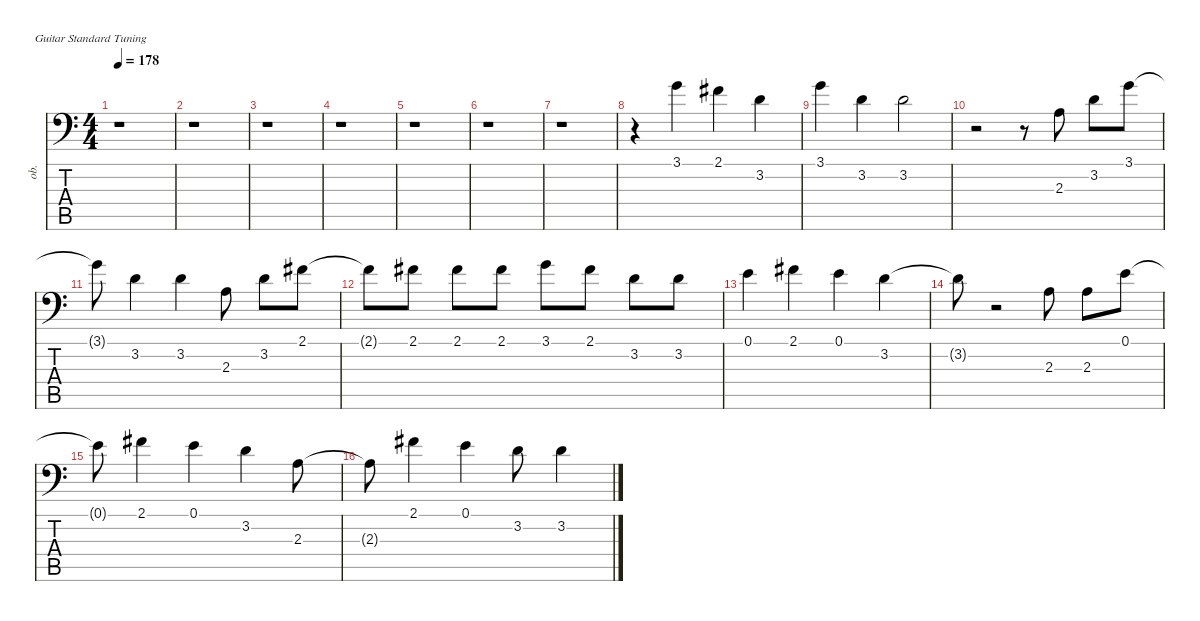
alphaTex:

\defaultSystemsLayout 4
\hideDynamics
\bracketExtendMode nobrackets
\otherSystemsTrackNameOrientation horizontal
\track ("Vocals" "ob.") {mute instrument oboe}
\staff {score tabs}
\tuning (E4 B3 G3 D3 A2 E2)
\ts (4 4)
\beaming (8 2 2 2 2)
\tempo 178
\clef f4
\ks c
r.1{dy fff instrument oboe beam Down} |
r.1{beam Down} |
r.1{beam Down} |
r.1{beam Down} |
r.1{beam Down} |
r.1{beam Down} |
r.1{beam Down} |
r.4{beam Down} 3.1.4{beam Down} 2.1{acc #}.4{beam Down} 3.2.4{beam Down} |
3.1.4{beam Down} 3.2.4{dy ff beam Down} 3.2.2{dy fff beam Down} |
r.2{beam Down} r.8{beam Down} 2.3.8{beam Down} 3.2.8{beam Down} 3.1.8{beam Down} |
3.1{t}.8{dy f beam Down} 3.2.4{dy fff beam Down} 3.2.4{beam Down} 2.3.8{beam Down} 3.2.8{beam Down} 2.1{acc #}.8{beam Down} |
2.1{t acc #}.8{dy f beam Down} 2.1{acc #}.8{dy fff beam Down} 2.1{acc #}.8{beam Down} 2.1{acc #}.8{beam Down} 3.1.8{beam Down} 2.1{acc #}.8{beam Down} 3.2.8{beam Down} 3.2.8{beam Down} |
0.1.4{beam Down} 2.1{acc #}.4{beam Down} 0.1.4{beam Down} 3.2.4{beam Down} |
3.2{t}.8{dy f beam Down} r.2{beam Down} 2.3.8{dy fff beam Down} 2.3.8{beam Down} 0.1.8{beam Down} |
0.1{t}.8{dy f beam Down} 2.1{acc #}.4{dy fff beam Down} 0.1.4{beam Down} 3.2.4{beam Down} 2.3.8{beam Down} |
2.3{t}.8{dy f beam Down} 2.1{acc #}.4{dy fff beam Down} 0.1.4{beam Down} 3.2.8{beam Down} 3.2.4{beam Down}
